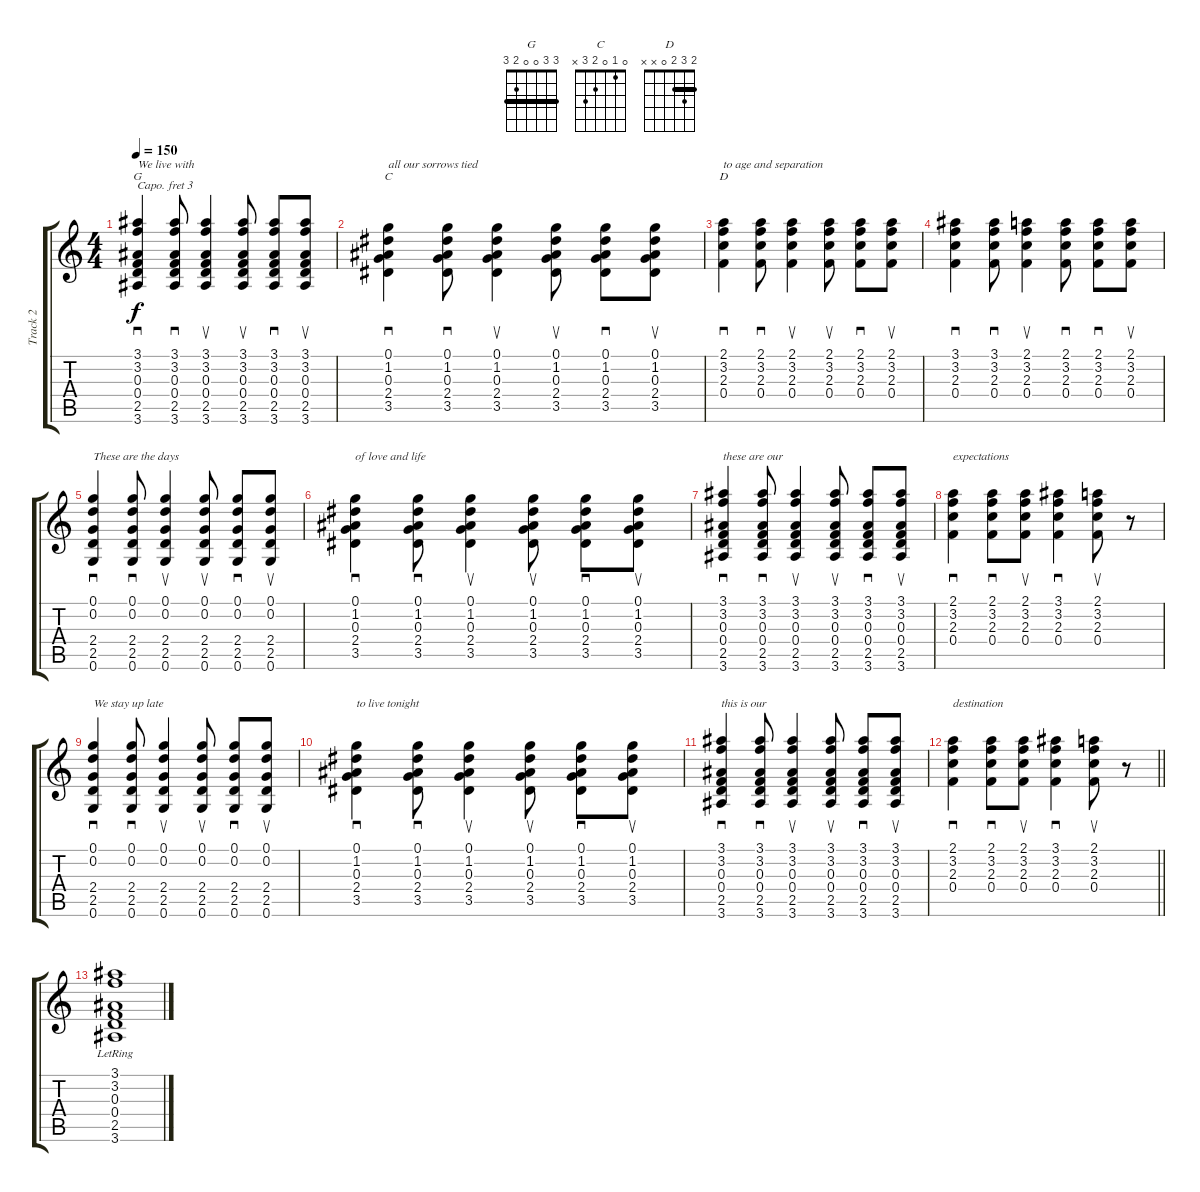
\track ("Track 2" "Track 2") {instrument acousticguitarsteel}
\staff {score tabs}
\capo 3
\tuning (E4 B3 G3 D3 A2 E2) {hide}
\chord ("G" 3 3 0 0 2 3) {barre 3}
\chord ("C" 0 1 0 2 3 x)
\chord ("D" 2 3 2 0 x x) {barre 2}
\ts (4 4)
\tempo 150
\clef g2
\ks c
(3.1 3.2 0.3 0.4 2.5 3.6).4{sd ch "G" txt "We live with" dy f} (3.1 3.2 0.3 0.4 2.5 3.6).8{sd} (3.1 3.2 0.3 0.4 2.5 3.6).4{su} (3.1 3.2 0.3 0.4 2.5 3.6).8{su} (3.1 3.2 0.3 0.4 2.5 3.6).8{sd} (3.1 3.2 0.3 0.4 2.5 3.6).8{su} |
(0.1 1.2 0.3 2.4 3.5).4{sd ch "C" txt "all our sorrows tied"} (0.1 1.2 0.3 2.4 3.5).8{sd} (0.1 1.2 0.3 2.4 3.5).4{su} (0.1 1.2 0.3 2.4 3.5).8{su} (0.1 1.2 0.3 2.4 3.5).8{sd} (0.1 1.2 0.3 2.4 3.5).8{su} |
(2.1 3.2 2.3 0.4).4{sd ch "D" txt "to age and separation"} (2.1 3.2 2.3 0.4).8{sd} (2.1 3.2 2.3 0.4).4{su} (2.1 3.2 2.3 0.4).8{su} (2.1 3.2 2.3 0.4).8{sd} (2.1 3.2 2.3 0.4).8{su} |
(3.1 3.2 2.3 0.4).4{sd} (3.1 3.2 2.3 0.4).8{sd} (2.1 3.2 2.3 0.4).4{su} (2.1 3.2 2.3 0.4).8{sd} (2.1 3.2 2.3 0.4).8{sd} (2.1 3.2 2.3 0.4).8{su} |
(0.1 0.2 2.4 2.5 0.6).4{sd txt "These are the days"} (0.1 0.2 2.4 2.5 0.6).8{sd} (0.1 0.2 2.4 2.5 0.6).4{su} (0.1 0.2 2.4 2.5 0.6).8{su} (0.1 0.2 2.4 2.5 0.6).8{sd} (0.1 0.2 2.4 2.5 0.6).8{su} |
(0.1 1.2 0.3 2.4 3.5).4{sd txt "of love and life"} (0.1 1.2 0.3 2.4 3.5).8{sd} (0.1 1.2 0.3 2.4 3.5).4{su} (0.1 1.2 0.3 2.4 3.5).8{su} (0.1 1.2 0.3 2.4 3.5).8{sd} (0.1 1.2 0.3 2.4 3.5).8{su} |
(3.1 3.2 0.3 0.4 2.5 3.6).4{sd txt "these are our"} (3.1 3.2 0.3 0.4 2.5 3.6).8{sd} (3.1 3.2 0.3 0.4 2.5 3.6).4{su} (3.1 3.2 0.3 0.4 2.5 3.6).8{su} (3.1 3.2 0.3 0.4 2.5 3.6).8{sd} (3.1 3.2 0.3 0.4 2.5 3.6).8{su} |
(2.1 3.2 2.3 0.4).4{sd txt "expectations"} (2.1 3.2 2.3 0.4).8{sd} (2.1 3.2 2.3 0.4).8{su} (3.1 3.2 2.3 0.4).4{sd} (2.1 3.2 2.3 0.4).8{su} r.8 |
(0.1 0.2 2.4 2.5 0.6).4{sd txt "We stay up late"} (0.1 0.2 2.4 2.5 0.6).8{sd} (0.1 0.2 2.4 2.5 0.6).4{su} (0.1 0.2 2.4 2.5 0.6).8{su} (0.1 0.2 2.4 2.5 0.6).8{sd} (0.1 0.2 2.4 2.5 0.6).8{su} |
(0.1 1.2 0.3 2.4 3.5).4{sd txt "to live tonight"} (0.1 1.2 0.3 2.4 3.5).8{sd} (0.1 1.2 0.3 2.4 3.5).4{su} (0.1 1.2 0.3 2.4 3.5).8{su} (0.1 1.2 0.3 2.4 3.5).8{sd} (0.1 1.2 0.3 2.4 3.5).8{su} |
(3.1 3.2 0.3 0.4 2.5 3.6).4{sd txt "this is our"} (3.1 3.2 0.3 0.4 2.5 3.6).8{sd} (3.1 3.2 0.3 0.4 2.5 3.6).4{su} (3.1 3.2 0.3 0.4 2.5 3.6).8{su} (3.1 3.2 0.3 0.4 2.5 3.6).8{sd} (3.1 3.2 0.3 0.4 2.5 3.6).8{su} |
\barLineRight lightlight
(2.1 3.2 2.3 0.4).4{sd txt "destination"} (2.1 3.2 2.3 0.4).8{sd} (2.1 3.2 2.3 0.4).8{su} (3.1 3.2 2.3 0.4).4{sd} (2.1 3.2 2.3 0.4).8{su} r.8 |
(3.1{lr} 3.2{lr} 0.3{lr} 0.4{lr} 2.5{lr} 3.6{lr}).1
